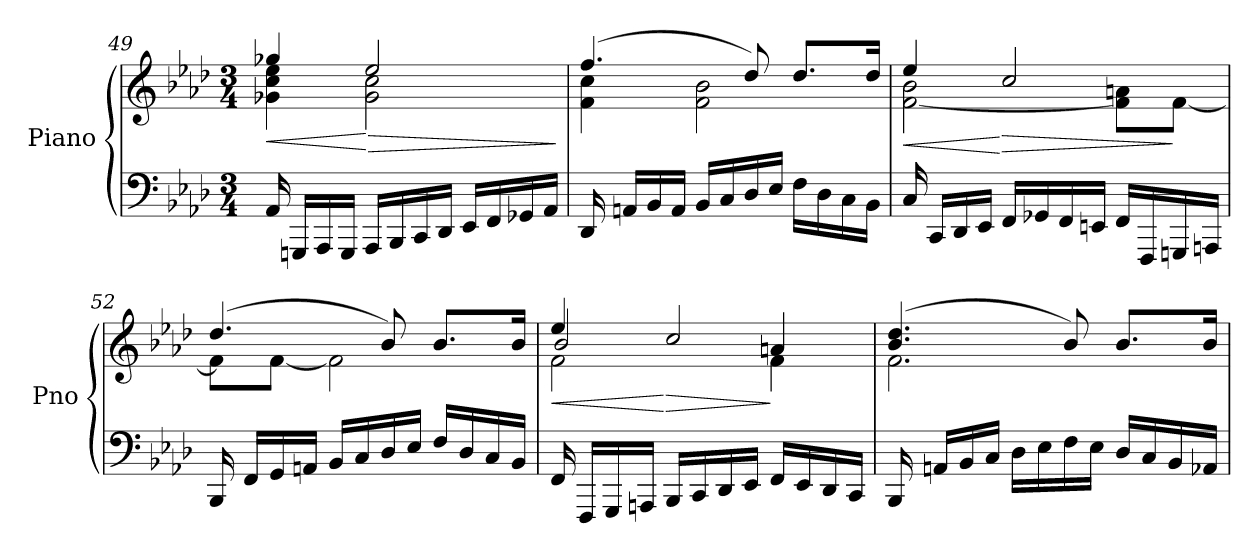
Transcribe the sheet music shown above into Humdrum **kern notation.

**kern	**kern	**dynam
*part1	*part1	*part1
*staff2	*staff1	*staff1/2
*I"Piano	*	*
*I'Pno	*	*
*clefF4	*clefG2	*
*k[b-e-a-d-]	*k[b-e-a-d-]	*
*A-:	*A-:	*
*M3/4	*M3/4	*
=49	=49	=49
!	!	!LO:HP:b
*	*^	*
16AA-/	4gg-X/	4g-X\ 4cc\ 4ee-\	<
16GGGn/LL	.	.	.
16AAA-/	.	.	.
16GGG/JJ	.	.	.
!	!	!	!LO:HP:n=1:b
16AAA-/LL	2ee-/	2g-\ 2cc\	[ >
16BBB-/	.	.	.
16CC/	.	.	.
16DD-/JJ	.	.	.
16EE-/LL	.	.	.
16FF/	.	.	.
16GG-X/	.	.	.
16AA-/JJ	.	.	.
*	*v	*v	*
.	.	]
!!LO:LB:g=z
=50	=50	=50
*	*^	*
16DD-/	(>4.ff/	4f\ 4cc\	.
16AAn/LL	.	.	.
16BB-/	.	.	.
16AA/JJ	.	.	.
16BB-/LL	.	2f\ 2b-\	.
16C/	.	.	.
16D-/	8dd-/)	.	.
16E-/JJ	.	.	.
16F\LL	8.dd-/L	.	.
16D-\	.	.	.
16C\	.	.	.
16BB-\JJ	16dd-/Jk	.	.
=51	=51	=51	=51
!	!	!	!LO:HP:b
16C/	4ee-/	[2f\ 2b-\	<
16CC/LL	.	.	.
16DD-/	.	.	.
16EE-/JJ	.	.	.
!	!	!	!LO:HP:n=1:b
16FF/LL	2cc/	.	[ >
16GG-X/	.	.	.
16FF/	.	.	.
16EEn/JJ	.	.	.
16FF/LL	.	8f\] 8an\L	.
16FFF/	.	.	.
16GGGn/	.	[8f\J	]
16AAAn/JJ	.	.	.
=52	=52	=52	=52
16BBB-/	(>4.dd-/	8f\L]	.
16FF/LL	.	.	.
16GG/	.	[8f\J	.
16AAn/JJ	.	.	.
16BB-/LL	.	2f\]	.
16C/	.	.	.
16D-/	8b-/)	.	.
16E-/JJ	.	.	.
16F/LL	8.b-/L	.	.
16D-/	.	.	.
16C/	.	.	.
16BB-/JJ	16b-/Jk	.	.
*	*v	*v	*
!!LO:LB:g=z
=53	=53	=53
!	!	!LO:HP:b
*	*^	*
*	*	*^	*
16FF/	4ee-/	2f\	2b-/	<
16FFF/LL	.	.	.	.
16GGG/	.	.	.	.
16AAAn/JJ	.	.	.	.
!	!	!	!	!LO:HP:n=1:b
16BBB-/LL	2cc/	.	.	[ >
16CC/	.	.	.	.
16DD-/	.	.	.	.
16EE-/JJ	.	.	.	.
16FF/LL	.	4f\	4an/	]
16EE-/	.	.	.	.
16DD-/	.	.	.	.
16CC/JJ	.	.	.	.
*	*	*v	*v	*
=54	=54	=54	=54
16BBB-/	(>4.b-/ 4.dd-/	2.f\	.
16AAn/LL	.	.	.
16BB-/	.	.	.
16C/JJ	.	.	.
16D-\LL	.	.	.
16E-\	.	.	.
16F\	8b-/)	.	.
16E-\JJ	.	.	.
16D-/LL	8.b-/L	.	.
16C/	.	.	.
16BB-/	.	.	.
16AA-X/JJ	16b-/Jk	.	.
*	*v	*v	*
=	=	=
*-	*-	*-
